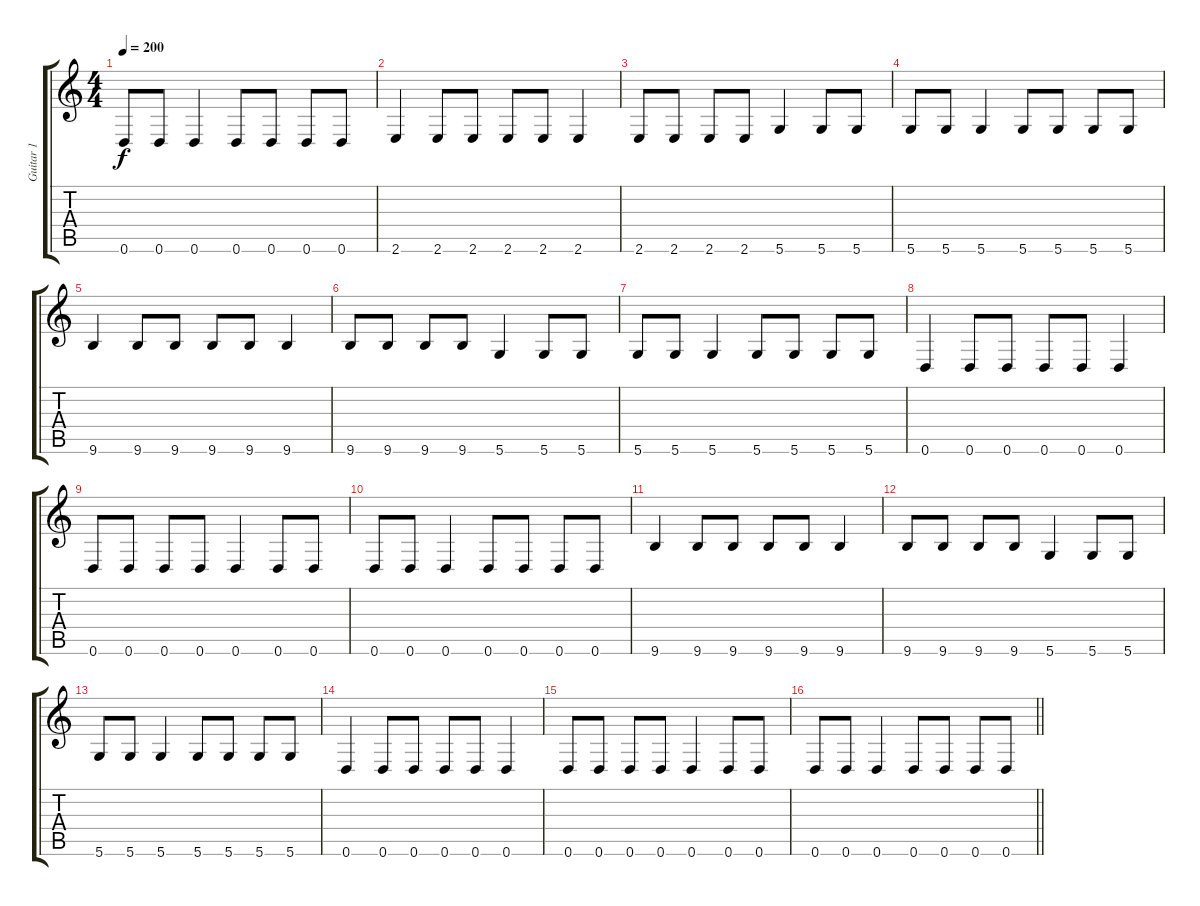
\track ("Guitar 1" "Guitar 1") {instrument distortionguitar}
\staff {score tabs}
\tuning (E4 B3 G3 D3 A2 D2) {hide}
\ts (4 4)
\tempo 200
\clef g2
\ks c
0.6.8{dy f} 0.6.8 0.6.4 0.6.8 0.6.8 0.6.8 0.6.8 |
2.6.4 2.6.8 2.6.8 2.6.8 2.6.8 2.6.4 |
2.6.8 2.6.8 2.6.8 2.6.8 5.6.4 5.6.8 5.6.8 |
5.6.8 5.6.8 5.6.4 5.6.8 5.6.8 5.6.8 5.6.8 |
9.6.4 9.6.8 9.6.8 9.6.8 9.6.8 9.6.4 |
9.6.8 9.6.8 9.6.8 9.6.8 5.6.4 5.6.8 5.6.8 |
5.6.8 5.6.8 5.6.4 5.6.8 5.6.8 5.6.8 5.6.8 |
0.6.4 0.6.8 0.6.8 0.6.8 0.6.8 0.6.4 |
0.6.8 0.6.8 0.6.8 0.6.8 0.6.4 0.6.8 0.6.8 |
0.6.8 0.6.8 0.6.4 0.6.8 0.6.8 0.6.8 0.6.8 |
9.6.4 9.6.8 9.6.8 9.6.8 9.6.8 9.6.4 |
9.6.8 9.6.8 9.6.8 9.6.8 5.6.4 5.6.8 5.6.8 |
5.6.8 5.6.8 5.6.4 5.6.8 5.6.8 5.6.8 5.6.8 |
0.6.4 0.6.8 0.6.8 0.6.8 0.6.8 0.6.4 |
0.6.8 0.6.8 0.6.8 0.6.8 0.6.4 0.6.8 0.6.8 |
\barLineRight lightlight
0.6.8 0.6.8 0.6.4 0.6.8 0.6.8 0.6.8 0.6.8
